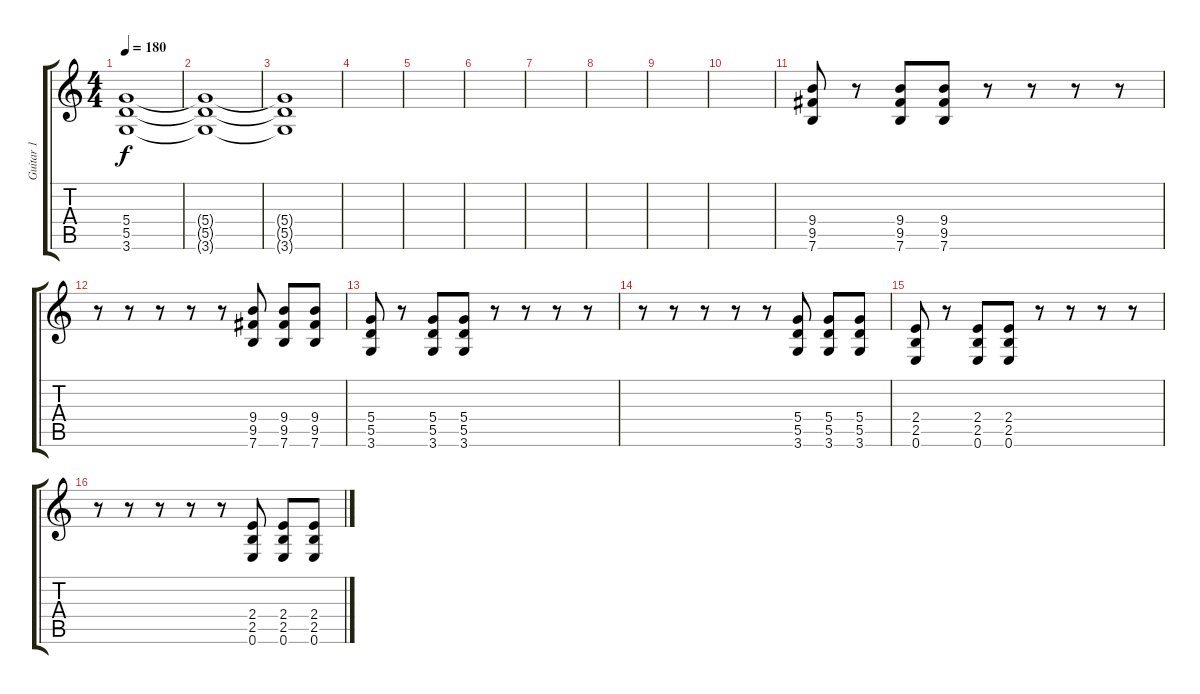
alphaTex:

\track ("Guitar 1" "Guitar 1") {instrument distortionguitar}
\staff {score tabs}
\tuning (E4 B3 G3 D3 A2 E2) {hide}
\ts (4 4)
\tempo 180
\clef g2
\ks c
(5.4{t} 5.5{t} 3.6{t}).1{dy f} |
(5.4{t} 5.5{t} 3.6{t}).1 |
(5.4{t} 5.5{t} 3.6{t}).1 |
|
|
|
|
|
|
|
(9.4 9.5 7.6).8 r.8 (9.4 9.5 7.6).8 (9.4 9.5 7.6).8 r.8 r.8 r.8 r.8 |
r.8 r.8 r.8 r.8 r.8 (9.4 9.5 7.6).8 (9.4 9.5 7.6).8 (9.4 9.5 7.6).8 |
(5.4 5.5 3.6).8 r.8 (5.4 5.5 3.6).8 (5.4 5.5 3.6).8 r.8 r.8 r.8 r.8 |
r.8 r.8 r.8 r.8 r.8 (5.4 5.5 3.6).8 (5.4 5.5 3.6).8 (5.4 5.5 3.6).8 |
(2.4 2.5 0.6).8 r.8 (2.4 2.5 0.6).8 (2.4 2.5 0.6).8 r.8 r.8 r.8 r.8 |
r.8 r.8 r.8 r.8 r.8 (2.4 2.5 0.6).8 (2.4 2.5 0.6).8 (2.4 2.5 0.6).8
